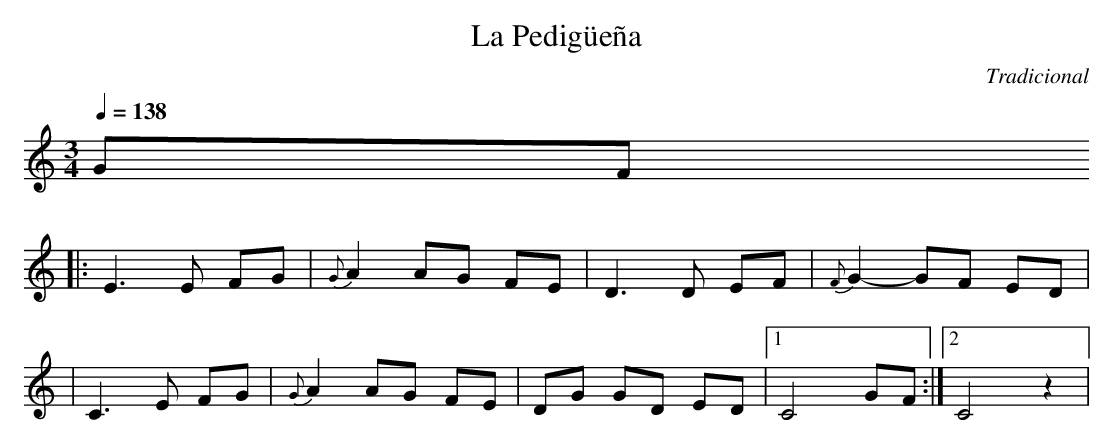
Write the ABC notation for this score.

X:1
T:La Pedigüeña
C:Tradicional
M:3/4
L:1/8
Q:1/4=138
K:C
GF
|: E3 E FG|{G}A2 AG FE|D3 D EF|{F}G2-G-F ED|
|C3 E FG|{G}A2 AG FE|DG GD E-D-|[1 C4 GF :|[2 C4 z2|
